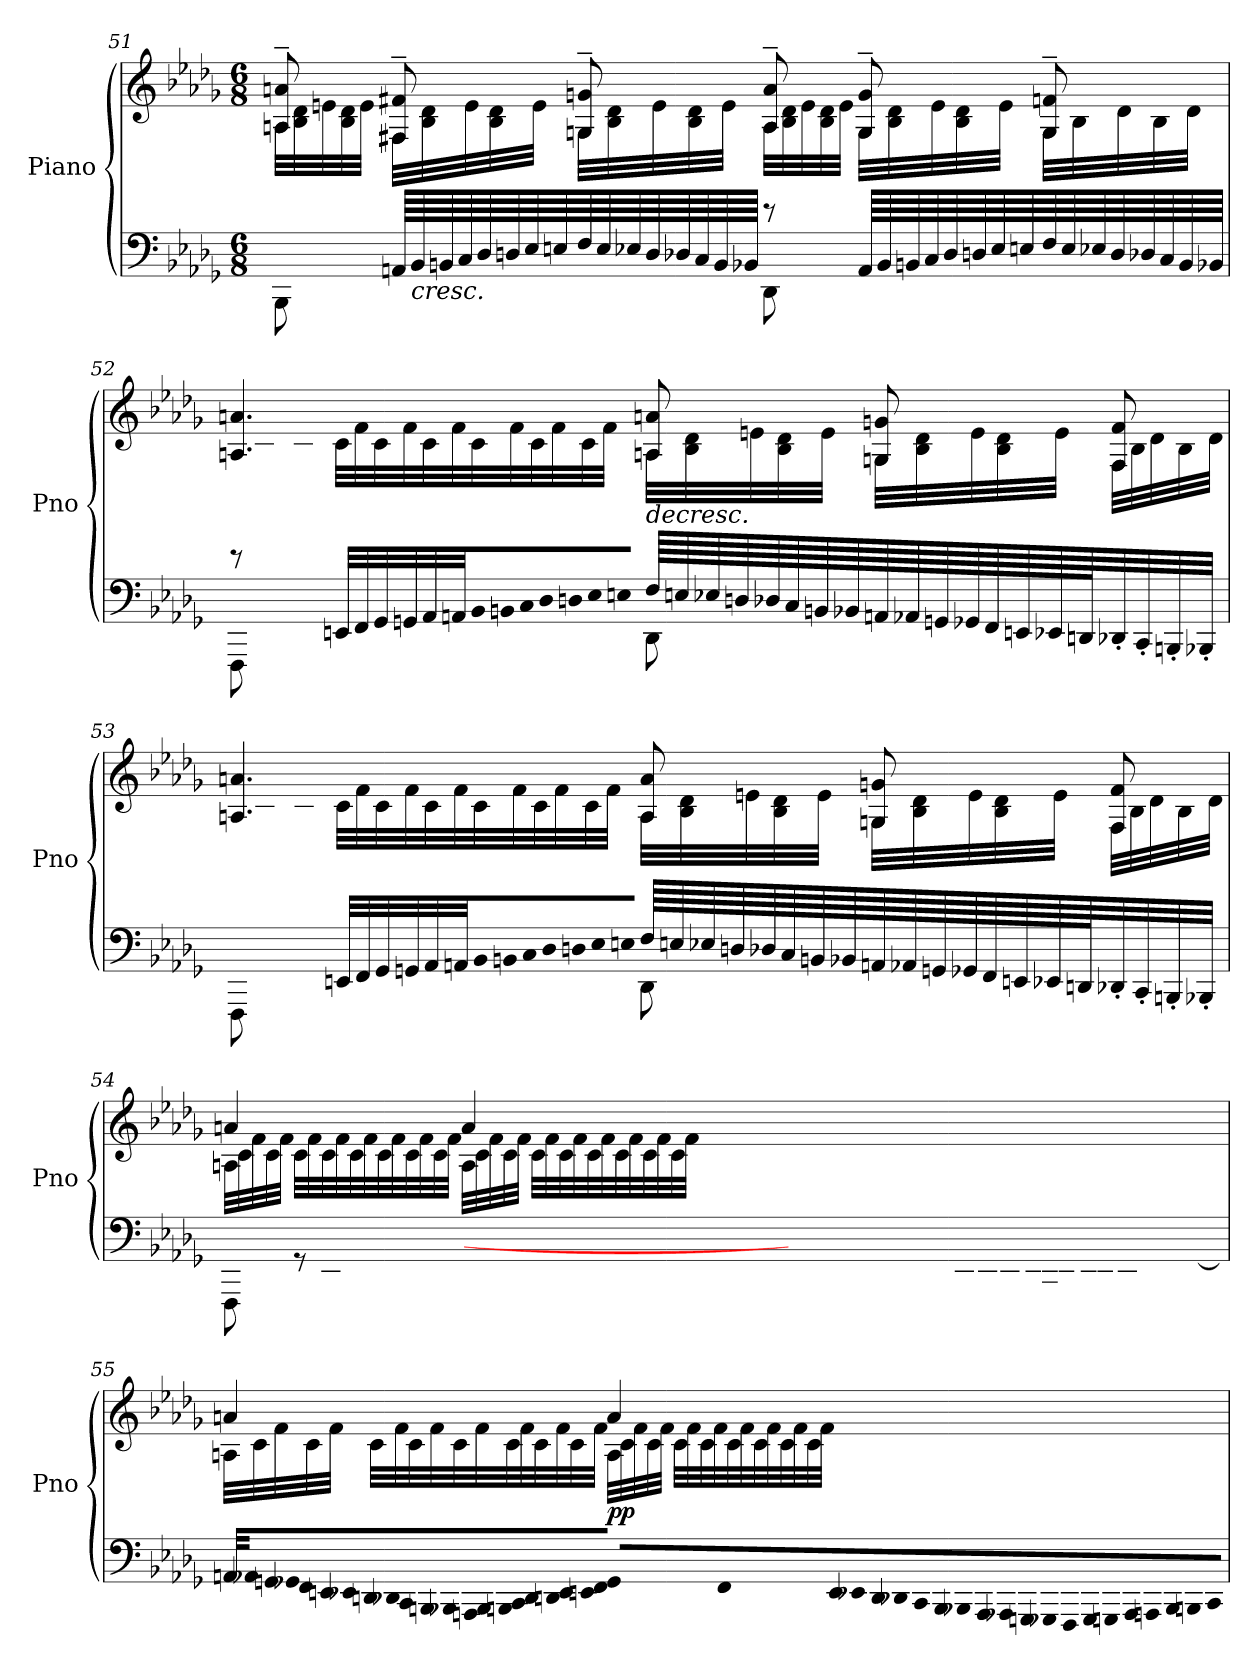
**kern	**kern	**dynam
*part1	*part1	*part1
*staff2	*staff1	*staff1/2
*I"Piano	*	*
*I'Pno	*	*
!!LO:LB:g=z
*clefF4	*clefG2	*
*k[b-e-a-d-g-]	*k[b-e-a-d-g-]	*
*M6/8	*M6/8	*
=51	=51	=51
*^	*^	*
*	*	*	*Xtuplet	*
8BBB-\	8ryy	8An/~ 8an/~	40A\LLL	.
.	.	.	40B-\ 40d-\	.
.	.	.	40en\	.
.	.	.	40B-\ 40d-\	.
.	.	.	40e\JJJ	.
8ryy	64AAn!/LLLL	8F#X/~ 8f#X/~	40F#X\LLL	.
!	!	!	!	!LO:HP:b=2
.	64BB-!/	.	.	<
.	.	.	40B-\ 40d-\	.
.	64BBn!/	.	.	.
.	64C!/	.	.	.
.	.	.	40e\	.
.	64D-!/	.	.	.
.	.	.	40B-\ 40d-\	.
.	64Dn!/	.	.	.
.	64E-!/	.	.	.
.	.	.	40e\JJJ	.
.	64En!/	.	.	.
8ryy	64F!/	8Gn/~ 8gn/~	40G\LLL	.
.	64E!/	.	.	.
.	.	.	40B-\ 40d-\	.
.	64E-X!/	.	.	.
.	64D!/	.	.	.
.	.	.	40e\	.
.	64D-X!/	.	.	.
.	.	.	40B-\ 40d-\	.
.	64C!/	.	.	.
.	64BB!/	.	.	.
.	.	.	40e\JJJ	.
.	64BB-X!/JJJJ	.	.	.
8DD-\	8re	8A/~ 8a/~	40A\LLL	.
.	.	.	40B-\ 40d-\	.
.	.	.	40e\	.
.	.	.	40B-\ 40d-\	.
.	.	.	40e\JJJ	.
8ryy	64AA!/LLLL	8G/~ 8g/~	40G\LLL	.
.	64BB-!/	.	.	.
.	.	.	40B-\ 40d-\	.
.	64BBn!/	.	.	.
.	64C!/	.	.	.
.	.	.	40e\	.
.	64D-!/	.	.	.
.	.	.	40B-\ 40d-\	.
.	64Dn!/	.	.	.
.	64E-!/	.	.	.
.	.	.	40e\JJJ	.
.	64En!/	.	.	.
8ryy	64F!/	8G/~ 8fn/~	40G\LLL	.
.	64E!/	.	.	.
.	.	.	40B-\	.
.	64E-X!/	.	.	.
.	64D!/	.	.	.
.	.	.	40d-\	.
.	64D-X!/	.	.	.
.	.	.	40B-\	.
.	64C!/	.	.	.
.	64BB!/	.	.	.
.	.	.	40d-\JJJ	.
.	64BB-X!/JJJJ	.	.	.
!!LO:LB:g=z	!!
=52	=52	=52	=52	=52
8FFF\	8re	4.An/ 4.an/	40A\LLLyy	.
.	.	.	40c\	.
.	.	.	40f\	.
.	.	.	40c\	.
.	.	.	40f\JJJ	.
*	*Xtuplet	*	*	*
8ryy	48EEn!/LLL	.	48c\LLL	.
.	48FF!/	.	48f\	.
.	48GG-!/	.	48c\	.
.	48GGn!/	.	48f\	.
.	48AA-!/	.	48c\	.
.	48AAn!/	.	48f\	.
!	!LO:N:vis=32	!	!	!
8ryy	960%17BB-!/	.	48c\	.
!	!LO:N:vis=32	!	!	!
.	960%17BBn!/	.	.	.
.	.	.	48f\	.
!	!LO:N:vis=32	!	!	!
.	960%17C!/	.	.	.
.	.	.	48c\	.
!	!LO:N:vis=32	!	!	!
.	960%17D-!/	.	.	.
.	.	.	48f\	.
!	!LO:N:vis=32	!	!	!
.	960%17Dn!/	.	.	.
.	.	.	48c\	.
!	!LO:N:vis=32	!	!	!
.	960%17E-!/	.	.	.
.	.	.	48f\JJJ	.
!	!LO:N:vis=32	!	!	!
.	960%17En!/JJJ	.	.	]
.	960ryy	.	.	.
!	!	!	!	!LO:HP:b
8DD-\	64F:!/LLLL	8An/ 8an/	40A\LLL	>
.	64En!/	.	.	.
.	.	.	40B-\ 40d-\	.
.	64E-X!/	.	.	.
.	64Dn!/	.	.	.
.	.	.	40en\	.
.	64D-X!/	.	.	.
.	.	.	40B-\ 40d-\	.
.	64C!/	.	.	.
.	64BBn!/	.	.	.
.	.	.	40e\JJJ	.
.	64BB-X!/	.	.	.
8ryy	64AAn!/	8Gn/ 8gn/	40G\LLL	[
.	64AA-X!/	.	.	.
.	.	.	40B-\ 40d-\	.
.	64GGn!/	.	.	.
.	64GG-X!/	.	.	.
.	.	.	40e\	.
.	64FF!/	.	.	.
.	.	.	40B-\ 40d-\	.
.	64EEn!/	.	.	.
.	64EE-X!/	.	.	.
.	.	.	40e\JJJ	.
.	64DDn!/J	.	.	.
8ryy	32DD-X'!/	8F/ 8f/	40F\LLL	.
.	.	.	40B-\	.
.	32CC'!/	.	.	.
.	.	.	40d-\	.
.	32BBBn'!/	.	.	.
.	.	.	40B-\	.
.	32BBB-X'!/JJJ	.	.	.
.	.	.	40d-\JJJ	.
!!LO:LB:g=z	!!
=53	=53	=53	=53	=53
8FFF\	8reyy	4.An/ 4.an/	40A\LLLyy	.
.	.	.	40c\	.
.	.	.	40f\	.
.	.	.	40c\	.
.	.	.	40f\JJJ	.
8ryy	48EEn!/LLL	.	48c\LLL	.
.	48FF!/	.	48f\	.
.	48GG-!/	.	48c\	.
.	48GGn!/	.	48f\	.
.	48AA-!/	.	48c\	.
.	48AAn!/	.	48f\	.
!	!LO:N:vis=32	!	!	!
8ryy	960%17BB-!/	.	48c\	.
!	!LO:N:vis=32	!	!	!
.	960%17BBn!/	.	.	.
.	.	.	48f\	.
!	!LO:N:vis=32	!	!	!
.	960%17C!/	.	.	.
.	.	.	48c\	.
!	!LO:N:vis=32	!	!	!
.	960%17D-!/	.	.	.
.	.	.	48f\	.
!	!LO:N:vis=32	!	!	!
.	960%17Dn!/	.	.	.
.	.	.	48c\	.
!	!LO:N:vis=32	!	!	!
.	960%17E-!/	.	.	.
.	.	.	48f\JJJ	.
!	!LO:N:vis=32	!	!	!
.	960%17En!/JJJ	.	.	.
.	960ryy	.	.	.
8DD-\	64F:!/LLLL	8A/ 8a/	40A\LLL	.
.	64En!/	.	.	.
.	.	.	40B-\ 40d-\	.
.	64E-X!/	.	.	.
.	64Dn!/	.	.	.
.	.	.	40en\	.
.	64D-X!/	.	.	.
.	.	.	40B-\ 40d-\	.
.	64C!/	.	.	.
.	64BBn!/	.	.	.
.	.	.	40e\JJJ	.
.	64BB-X!/	.	.	.
8ryy	64AAn!/	8Gn/ 8gn/	40G\LLL	.
.	64AA-X!/	.	.	.
.	.	.	40B-\ 40d-\	.
.	64GGn!/	.	.	.
.	64GG-X!/	.	.	.
.	.	.	40e\	.
.	64FF!/	.	.	.
.	.	.	40B-\ 40d-\	.
.	64EEn!/	.	.	.
.	64EE-X!/	.	.	.
.	.	.	40e\JJJ	.
.	64DDn!/J	.	.	.
8ryy	32DD-X'!/	8F/ 8f/	40F\LLL	.
.	.	.	40B-\	.
.	32CC'!/	.	.	.
.	.	.	40d-\	.
.	32BBBn'!/	.	.	.
.	.	.	40B-\	.
.	32BBB-X'!/JJJ	.	.	.
.	.	.	40d-\JJJ	.
!!LO:LB:g=z	!!
=54	=54	=54	=54	=54
8FFF\	8ryy	4an/	40An\LLL	.
.	.	.	40c\	.
.	.	.	40f\	.
.	.	.	40c\	.
.	.	.	40f\JJJ	.
!	!LO:N:vis=16	!	!	!
8rGG	640%29ryy	.	48c\LLL	.
.	.	.	48f\	.
.	.	.	48c\	.
.	1920ryy	.	.	.
!	!LO:N:vis=32	!	!	!
.	480%11EEn!/LLL	.	.	.
.	.	.	48f\	.
!	!LO:N:vis=32	!	!	!
.	480%11FF!/	.	.	.
.	.	.	48c\	.
!	!LO:N:vis=32	!	!	!
.	480%11GG-!/	.	.	.
.	.	.	48f\	.
!	!LO:N:vis=32	!	!	!
.	480%11GGn!/	.	.	.
2ryy	.	8ryy	48c\	.
!	!LO:N:vis=32	!	!	!
.	480%11AA-!/	.	.	.
.	.	.	48f\	.
!	!LO:N:vis=32	!	!	!
.	480%11AAn!/	.	.	.
.	.	.	48c\	.
!	!LO:N:vis=32	!	!	!
.	480%11BB-!/	.	.	.
.	.	.	48f\	.
!	!LO:N:vis=32	!	!	!
.	480%11BBn!/	.	.	.
.	.	.	48c\	.
.	[1920%41C!/JJJ	.	48f\JJJ	.
.	.	4a/	40A\LLL	.
!	!LO:N:vis=32	!	!	!
.	640%11D-!/LLL	.	.	.
.	640C!/JJJ]	.	.	.
!	!LO:N:vis=32	!	!	!
.	640%11C!/	.	.	.
.	.	.	40c\	.
!	!LO:N:vis=32	!	!	!
.	640%11BB!/	.	.	.
.	.	.	40f\	.
!	!LO:N:vis=32	!	!	!
.	640%11BB-X!/	.	.	.
!	!LO:N:vis=32	!	!	!
.	640%11AA!/	.	.	.
.	.	.	40c\	.
!	!LO:N:vis=32	!	!	!
.	640%11AA-X!/	.	.	.
.	.	.	40f\JJJ	.
!	!LO:N:vis=32	!	!	!
.	640%11GG!/	.	.	.
!	!LO:N:vis=32	!	!	!
.	640%11GG-X!/	.	.	.
.	.	.	48c\LLL	.
!	!LO:N:vis=32	!	!	!
.	640%11FF!/	.	.	.
.	.	.	48f\	.
!	!LO:N:vis=32	!	!	!
.	640%11EE!/	.	.	.
.	.	.	48c\	.
!	!LO:N:vis=32	!	!	!
.	640%11EE-X!/	.	.	.
.	.	.	48f\	.
!	!LO:N:vis=32	!	!	!
.	640%11DDn!/	.	.	.
!	!LO:N:vis=32	!	!	!
.	640%11DD-X!/	.	48c\	.
!	!LO:N:vis=32	!	!	!
.	640%11CC!/	.	.	.
.	.	.	48f\	.
!	!LO:N:vis=32	!	!	!
.	640%11DD-!/	.	.	.
.	.	8ryy	48c\	.
!	!LO:N:vis=32	!	!	!
.	640%11DDn!/	.	.	.
.	.	.	48f\	.
!	!LO:N:vis=32	!	!	!
.	640%11EE-!/	.	.	.
.	.	.	48c\	.
!	!LO:N:vis=32	!	!	!
.	640%11EEn!/	.	.	.
!	!LO:N:vis=32	!	!	!
.	640%11FF!/	.	.	.
.	.	.	48f\	.
!	!LO:N:vis=32	!	!	!
.	640%11GG-!/	.	.	.
.	.	.	48c\	.
!	!LO:N:vis=32	!	!	!
.	640%11GGn!/	.	.	.
.	.	.	48f\JJJ	.
.	[320%3.AA-!/JJJ	.	.	.
192ryy	.	192ryy	192ryy	.
.	320AA-!/JJJ]	.	.	.
!!LO:PB:g=z	!!
=55	=55	=55	=55	=55
!LO:N:vis=32	!	!	!	!
*v	*v	*	*	*
960%17AAn!/LLL	4an/	40An\LLL	.
!LO:N:vis=32	!	!	!
960%17AA-X!/	.	.	.
.	.	40c\	.
!LO:N:vis=32	!	!	!
960%17GGn!/	.	.	.
.	.	40f\	.
!LO:N:vis=32	!	!	!
960%17GG-X!/	.	.	.
!LO:N:vis=32	!	!	!
960%17FF!/	.	.	.
.	.	40c\	.
!LO:N:vis=32	!	!	!
960%17EEn!/	.	.	.
.	.	40f\JJJ	.
!LO:N:vis=32	!	!	!
960%17EE-X!/	.	.	.
!LO:N:vis=32	!	!	!
960%17DDn!/	.	.	.
.	.	48c\LLL	.
!LO:N:vis=32	!	!	!
960%17DD-X!/	.	.	.
.	.	48f\	.
!LO:N:vis=32	!	!	!
960%17CC!/	.	.	.
.	.	48c\	.
!LO:N:vis=32	!	!	!
960%17BBBn!/	.	.	.
.	.	48f\	.
!LO:N:vis=32	!	!	!
960%17BBB-X!/	.	.	.
.	.	48c\	.
!LO:N:vis=32	!	!	!
960%17AAAn!/	.	.	.
.	.	48f\	.
!LO:N:vis=32	!	!	!
960%17BBB-!/	.	.	.
!LO:N:vis=32	!	!	!
960%17BBBn!/	.	.	.
.	8ryy	48c\	.
!LO:N:vis=32	!	!	!
960%17CC!/	.	.	.
.	.	48f\	.
!LO:N:vis=32	!	!	!
960%17DD-!/	.	.	.
.	.	48c\	.
!LO:N:vis=32	!	!	!
960%17DDn!/	.	.	.
.	.	48f\	.
!LO:N:vis=32	!	!	!
960%17EE-!/	.	.	.
.	.	48c\	.
!LO:N:vis=32	!	!	!
960%17EEn!/	.	.	.
!LO:N:vis=32	!	!	!
960%17FF!/JJJ	.	48f\JJJ	.
320ryy	.	.	.
!LO:N:vis=32	!	!	!LO:DY:b
960%17GG-!/LLL	4a/	40A\LLL	pp
!LO:N:vis=32	!	!	!
960%17FF!/	.	.	.
.	.	40c\	.
!LO:N:vis=32	!	!	!
960%17EE!/	.	.	.
.	.	40f\	.
!LO:N:vis=32	!	!	!
960%17EE-X!/	.	.	.
!LO:N:vis=32	!	!	!
960%17DD!/	.	.	.
.	.	40c\	.
!LO:N:vis=32	!	!	!
960%17DD-X!/	.	.	.
.	.	40f\JJJ	.
!LO:N:vis=32	!	!	!
960%17CC!/	.	.	.
!LO:N:vis=32	!	!	!
960%17BBB!/	.	.	.
.	.	48c\LLL	.
!LO:N:vis=32	!	!	!
960%17BBB-X!/	.	.	.
.	.	48f\	.
!LO:N:vis=32	!	!	!
960%17AAA!/	.	.	.
.	.	48c\	.
!LO:N:vis=32	!	!	!
960%17AAA-X!/	.	.	.
.	.	48f\	.
!LO:N:vis=32	!	!	!
960%17GGGn!/	.	.	.
.	.	48c\	.
!LO:N:vis=32	!	!	!
960%17GGG-X!/	.	.	.
.	.	48f\	.
!LO:N:vis=32	!	!	!
960%17FFF!/	.	.	.
!LO:N:vis=32	!	!	!
960%17GGG-!/	.	.	.
.	8ryy	48c\	.
!LO:N:vis=32	!	!	!
960%17GGGn!/	.	.	.
.	.	48f\	.
!LO:N:vis=32	!	!	!
960%17AAA-!/	.	.	.
.	.	48c\	.
!LO:N:vis=32	!	!	!
960%17AAAn!/	.	.	.
.	.	48f\	.
!LO:N:vis=32	!	!	!
960%17BBB-!/	.	.	.
.	.	48c\	.
!LO:N:vis=32	!	!	!
960%17BBBn!/	.	.	.
!LO:N:vis=32	!	!	!
960%17CC!/JJJ	.	48f\JJJ	.
320ryy	.	.	.
*	*v	*v	*
=	=	=
*-	*-	*-
